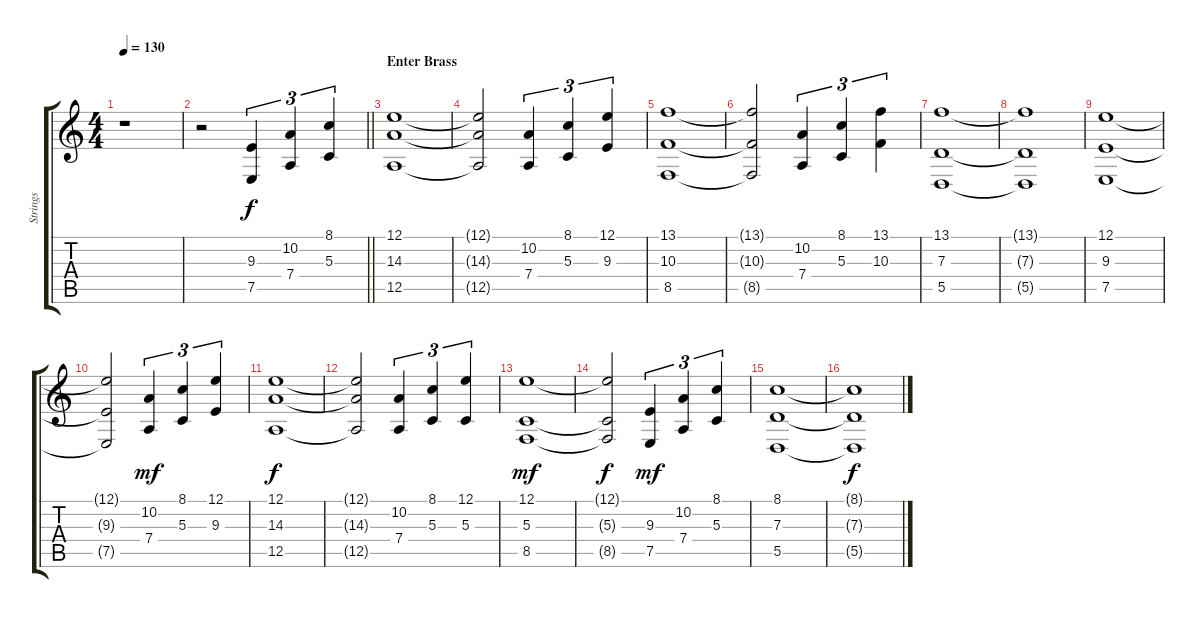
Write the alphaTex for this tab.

\track ("Strings" "Strings") {instrument stringensemble1}
\staff {score tabs}
\tuning (E4 B3 G3 D3 A2 E2) {hide}
\ts (4 4)
\tempo 130
\clef g2
\ks c
r.1{dy f} |
\barLineRight lightlight
r.2 (9.3 7.5).4{tu (3 2)} (10.2 7.4).4{tu (3 2)} (8.1 5.3).4{tu (3 2)} |
\section ("" "Enter Brass")
(12.1 14.3 12.5).1 |
(12.1{t} 14.3{t} 12.5{t}).2 (10.2 7.4).4{tu (3 2)} (8.1 5.3).4{tu (3 2)} (12.1 9.3).4{tu (3 2)} |
(13.1 10.3 8.5).1 |
(13.1{t} 10.3{t} 8.5{t}).2 (10.2 7.4).4{tu (3 2)} (8.1 5.3).4{tu (3 2)} (13.1 10.3).4{tu (3 2)} |
(13.1 7.3 5.5).1 |
(13.1{t} 7.3{t} 5.5{t}).1 |
(12.1 9.3 7.5).1 |
(12.1{t} 9.3{t} 7.5{t}).2 (10.2 7.4).4{tu (3 2) dy mf} (8.1 5.3).4{tu (3 2)} (12.1 9.3).4{tu (3 2)} |
(12.1 14.3 12.5).1{dy f} |
(12.1{t} 14.3{t} 12.5{t}).2 (10.2 7.4).4{tu (3 2)} (8.1 5.3).4{tu (3 2)} (12.1 5.3).4{tu (3 2)} |
(12.1 5.3 8.5).1{dy mf} |
(12.1{t} 5.3{t} 8.5{t}).2{dy f} (9.3 7.5).4{tu (3 2) dy mf} (10.2 7.4).4{tu (3 2)} (8.1 5.3).4{tu (3 2)} |
(8.1 7.3 5.5).1 |
(8.1{t} 7.3{t} 5.5{t}).1{dy f}
